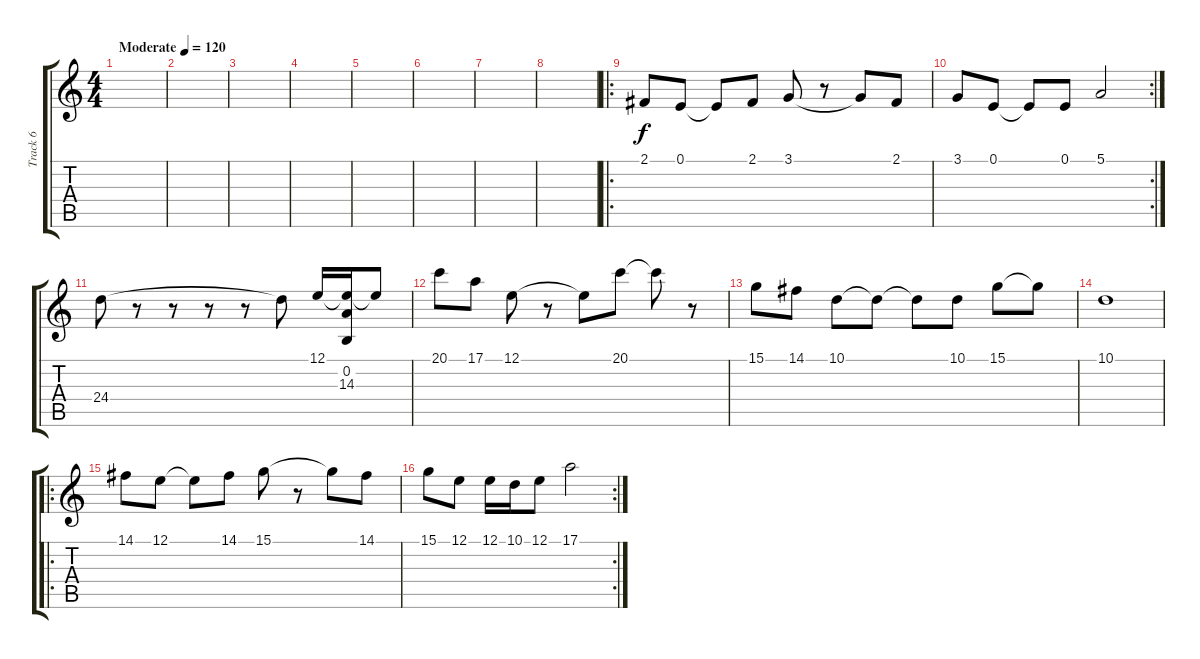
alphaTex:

\track ("Track 6" "Track 6") {instrument flute}
\staff {score tabs}
\tuning (E4 B3 G3 D3 A2 E2) {hide}
\ts (4 4)
\tempo (120 "Moderate")
\clef g2
\ks c
|
|
|
|
|
|
|
|
\ro
2.1.8 0.1.8 0.1{t}.8 2.1.8 3.1.8 r.8 3.1{t}.8 2.1.8 |
\rc 2
3.1.8 0.1.8 0.1{t}.8 0.1.8 5.1.2 |
24.4.8 r.8 r.8 r.8 r.8 24.4{t}.8 12.1.16 (12.1{t} 0.2 14.3).16 12.1{t}.8 |
20.1.8 17.1.8 12.1.8 r.8 12.1{t}.8 20.1.8 20.1{t}.8 r.8 |
15.1.8 14.1.8 10.1.8 10.1{t}.8 10.1{t}.8 10.1.8 15.1.8 15.1{t}.8 |
10.1.1 |
\ro
14.1.8 12.1.8 12.1{t}.8 14.1.8 15.1.8 r.8 15.1{t}.8 14.1.8 |
\rc 2
15.1.8 12.1.8 12.1.16 10.1.16 12.1.8 17.1.2
